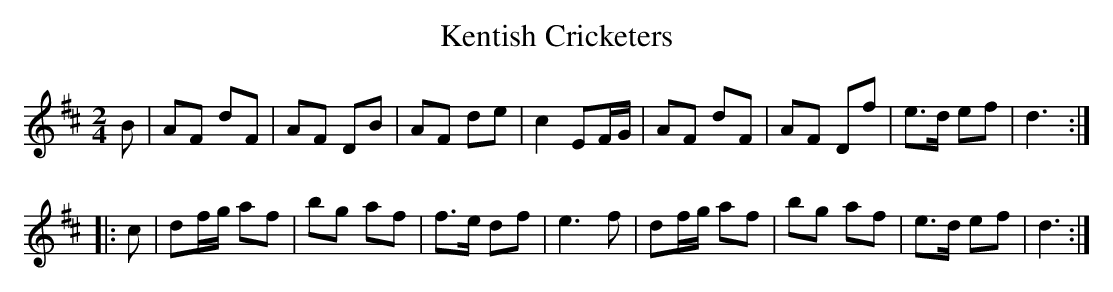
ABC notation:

X:1
T:Kentish Cricketers
M:2/4
L:1/8
K:D
B|AF dF|AF DB|AF de|c2EF/G/|AF dF|AF Df|e>d ef|d3::
c|df/g/ af|bg af|f>e df|e3f|df/g/ af|bg af|e>d ef|d3:|
